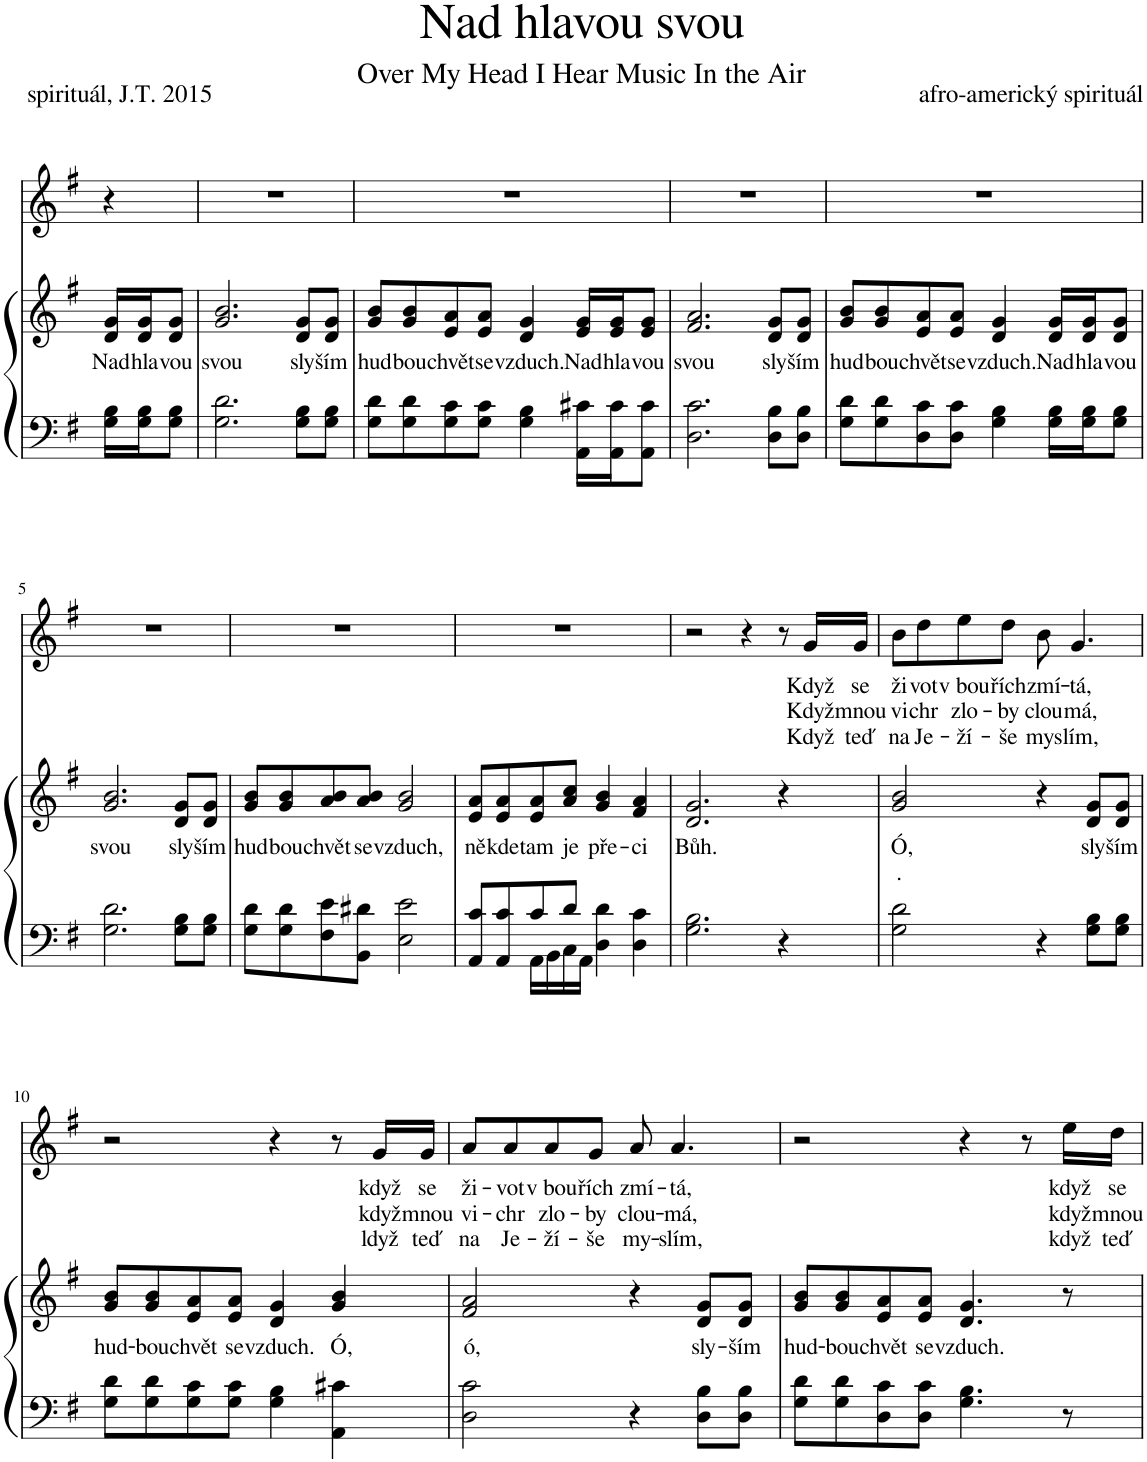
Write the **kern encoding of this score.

**kern	**kern	**text	**text	**kern	**text	**text	**text
*part2	*part2	*part2	*part2	*part1	*part1	*part1	*part1
*staff3	*staff2	*staff2	*staff2	*staff1	*staff1	*staff1	*staff1
*I"Pipe Organ	*	*	*	*I"Voice	*	*	*
*I'P Org	*	*	*	*	*	*	*
*clefF4	*clefG2	*	*	*clefG2	*	*	*
*k[f#]	*k[f#]	*	*	*k[f#]	*	*	*
*M4/4	*M4/4	*	*	*M4/4	*	*	*
=	=	=	=	=	=	=	=
!	!	!LO:LY:b	!	!	!	!	!
16G\ 16B\LL	16d/ 16g/LL	Nad	.	4r	.	.	.
!	!	!LO:LY:b	!	!	!	!	!
16G\ 16B\J	16d/ 16g/J	hla-	.	.	.	.	.
!	!	!LO:LY:b	!	!	!	!	!
8G\ 8B\J	8d/ 8g/J	-vou	.	.	.	.	.
=1	=1	=1	=1	=1	=1	=1	=1
!	!	!LO:LY:b	!	!	!	!	!
2.G\ 2.d\	2.g/ 2.b/	svou	.	1r	.	.	.
!	!	!LO:LY:b	!	!	!	!	!
8G\ 8B\L	8d/ 8g/L	sly-	.	.	.	.	.
!	!	!LO:LY:b	!	!	!	!	!
8G\ 8B\J	8d/ 8g/J	-ším	.	.	.	.	.
=2	=2	=2	=2	=2	=2	=2	=2
!	!	!LO:LY:b	!	!	!	!	!
8G\ 8d\L	8g/ 8b/L	hud-	.	1r	.	.	.
!	!	!LO:LY:b	!	!	!	!	!
8G\ 8d\	8g/ 8b/	-bou	.	.	.	.	.
!	!	!LO:LY:b	!	!	!	!	!
8G\ 8c\	8e/ 8a/	chvět	.	.	.	.	.
!	!	!LO:LY:b	!	!	!	!	!
8G\ 8c\J	8e/ 8a/J	se	.	.	.	.	.
!	!	!LO:LY:b	!	!	!	!	!
4G\ 4B\	4d/ 4g/	vzduch.	.	.	.	.	.
!	!	!LO:LY:b	!	!	!	!	!
16AA\ 16c#X\LL	16e/ 16g/LL	Nad	.	.	.	.	.
!	!	!LO:LY:b	!	!	!	!	!
16AA\ 16c#\J	16e/ 16g/J	hla-	.	.	.	.	.
!	!	!LO:LY:b	!	!	!	!	!
8AA\ 8c#\J	8e/ 8g/J	-vou	.	.	.	.	.
=3	=3	=3	=3	=3	=3	=3	=3
!	!	!LO:LY:b	!	!	!	!	!
2.D\ 2.c\	2.f#/ 2.a/	svou	.	1r	.	.	.
!	!	!LO:LY:b	!	!	!	!	!
8D\ 8B\L	8d/ 8g/L	sly-	.	.	.	.	.
!	!	!LO:LY:b	!	!	!	!	!
8D\ 8B\J	8d/ 8g/J	-ším	.	.	.	.	.
=4	=4	=4	=4	=4	=4	=4	=4
!	!	!LO:LY:b	!	!	!	!	!
8G\ 8d\L	8g/ 8b/L	hud-	.	1r	.	.	.
!	!	!LO:LY:b	!	!	!	!	!
8G\ 8d\	8g/ 8b/	-bou	.	.	.	.	.
!	!	!LO:LY:b	!	!	!	!	!
8D\ 8c\	8e/ 8a/	chvět	.	.	.	.	.
!	!	!LO:LY:b	!	!	!	!	!
8D\ 8c\J	8e/ 8a/J	se	.	.	.	.	.
!	!	!LO:LY:b	!	!	!	!	!
4G\ 4B\	4d/ 4g/	vzduch.	.	.	.	.	.
!	!	!LO:LY:b	!	!	!	!	!
16G\ 16B\LL	16d/ 16g/LL	Nad	.	.	.	.	.
!	!	!LO:LY:b	!	!	!	!	!
16G\ 16B\J	16d/ 16g/J	hla-	.	.	.	.	.
!	!	!LO:LY:b	!	!	!	!	!
8G\ 8B\J	8d/ 8g/J	-vou	.	.	.	.	.
!!LO:LB:g=z
=5	=5	=5	=5	=5	=5	=5	=5
!	!	!LO:LY:b	!	!	!	!	!
2.G\ 2.d\	2.g/ 2.b/	svou	.	1r	.	.	.
!	!	!LO:LY:b	!	!	!	!	!
8G\ 8B\L	8d/ 8g/L	sly-	.	.	.	.	.
!	!	!LO:LY:b	!	!	!	!	!
8G\ 8B\J	8d/ 8g/J	-ším	.	.	.	.	.
=6	=6	=6	=6	=6	=6	=6	=6
!	!	!LO:LY:b	!	!	!	!	!
8G\ 8d\L	8g/ 8b/L	hud-	.	1r	.	.	.
!	!	!LO:LY:b	!	!	!	!	!
8G\ 8d\	8g/ 8b/	-bou	.	.	.	.	.
!	!	!LO:LY:b	!	!	!	!	!
8F#\ 8e\	8a/ 8b/	chvět	.	.	.	.	.
!	!	!LO:LY:b	!	!	!	!	!
8BB\ 8d#X\J	8a/ 8b/J	se	.	.	.	.	.
!	!	!LO:LY:b	!	!	!	!	!
2E\ 2e\	2g/ 2b/	vzduch,	.	.	.	.	.
=7	=7	=7	=7	=7	=7	=7	=7
*^	*	*	*	*	*	*	*
!	!	!	!LO:LY:b	!	!	!	!	!
8AA/ 8c/L	4ryy	8e/ 8a/L	ně-	.	1r	.	.	.
!	!	!	!LO:LY:b	!	!	!	!	!
8AA/ 8c/	.	8e/ 8a/	-kde	.	.	.	.	.
!	!	!	!LO:LY:b	!	!	!	!	!
8c/	16AA\LL	8e/ 8a/	tam	.	.	.	.	.
.	16BB\	.	.	.	.	.	.	.
!	!	!	!LO:LY:b	!	!	!	!	!
8d/J	16C\	8a/ 8cc/J	je	.	.	.	.	.
.	16AA\JJ	.	.	.	.	.	.	.
!	!	!	!LO:LY:b	!	!	!	!	!
4D\ 4d\	2ryy	4g/ 4b/	pře-	.	.	.	.	.
!	!	!	!LO:LY:b	!	!	!	!	!
4D\ 4c\	.	4f#/ 4a/	-ci	.	.	.	.	.
*v	*v	*	*	*	*	*	*	*
=8	=8	=8	=8	=8	=8	=8	=8
!	!	!LO:LY:b	!	!	!	!	!
2.G\ 2.B\	2.d/ 2.g/	Bůh.	.	2r	.	.	.
.	.	.	.	4r	.	.	.
4r	4r	.	.	8r	.	.	.
!	!	!	!	!	!LO:LY:b	!LO:LY:b	!LO:LY:b
.	.	.	.	16g/LL	Když	Když	Když
!	!	!	!	!	!LO:LY:b	!LO:LY:b	!LO:LY:b
.	.	.	.	16g/JJ	se	mnou	teď
=9	=9	=9	=9	=9	=9	=9	=9
!	!	!LO:LY:b	!LO:LY:b	!	!LO:LY:b	!LO:LY:b	!LO:LY:b
2G\ 2d\	2g/ 2b/	Ó,	.	8b\L	ži-	vi-	na
!	!	!	!	!	!LO:LY:b	!LO:LY:b	!LO:LY:b
.	.	.	.	8dd\	-vot	-chr	Je-
!	!	!	!	!	!LO:LY:b	!LO:LY:b	!LO:LY:b
.	.	.	.	8ee\	v bou-	zlo-	-ží-
!	!	!	!	!	!LO:LY:b	!LO:LY:b	!LO:LY:b
.	.	.	.	8dd\J	-řích	-by	-še
!	!	!	!	!	!LO:LY:b	!LO:LY:b	!LO:LY:b
4r	4r	.	.	8b\	zmí-	clou-	mys-
!	!	!	!	!	!LO:LY:b	!LO:LY:b	!LO:LY:b
.	.	.	.	4.g/	-tá,	-má,	-lím,
!	!	!LO:LY:b	!	!	!	!	!
8G\ 8B\L	8d/ 8g/L	sly-	.	.	.	.	.
!	!	!LO:LY:b	!	!	!	!	!
8G\ 8B\J	8d/ 8g/J	-ším	.	.	.	.	.
!!LO:LB:g=z
=10	=10	=10	=10	=10	=10	=10	=10
!	!	!LO:LY:b	!	!	!	!	!
8G\ 8d\L	8g/ 8b/L	hud-	.	2r	.	.	.
!	!	!LO:LY:b	!	!	!	!	!
8G\ 8d\	8g/ 8b/	-bou	.	.	.	.	.
!	!	!LO:LY:b	!	!	!	!	!
8G\ 8c\	8e/ 8a/	chvět	.	.	.	.	.
!	!	!LO:LY:b	!	!	!	!	!
8G\ 8c\J	8e/ 8a/J	se	.	.	.	.	.
!	!	!LO:LY:b	!	!	!	!	!
4G\ 4B\	4d/ 4g/	vzduch.	.	4r	.	.	.
!	!	!LO:LY:b	!	!	!	!	!
4AA\ 4c#X\	4g/ 4b/	Ó,	.	8r	.	.	.
!	!	!	!	!	!LO:LY:b	!LO:LY:b	!LO:LY:b
.	.	.	.	16g/LL	když	když	ldyž
!	!	!	!	!	!LO:LY:b	!LO:LY:b	!LO:LY:b
.	.	.	.	16g/JJ	se	mnou	teď
=11	=11	=11	=11	=11	=11	=11	=11
!	!	!LO:LY:b	!	!	!LO:LY:b	!LO:LY:b	!LO:LY:b
2D\ 2c\	2f#/ 2a/	ó,	.	8a/L	ži-	vi-	na
!	!	!	!	!	!LO:LY:b	!LO:LY:b	!LO:LY:b
.	.	.	.	8a/	-vot	-chr	Je-
!	!	!	!	!	!LO:LY:b	!LO:LY:b	!LO:LY:b
.	.	.	.	8a/	v bou-	zlo-	-ží-
!	!	!	!	!	!LO:LY:b	!LO:LY:b	!LO:LY:b
.	.	.	.	8g/J	-řích	-by	-še
!	!	!	!	!	!LO:LY:b	!LO:LY:b	!LO:LY:b
4r	4r	.	.	8a/	zmí-	clou-	my-
!	!	!	!	!	!LO:LY:b	!LO:LY:b	!LO:LY:b
.	.	.	.	4.a/	-tá,	-má,	-slím,
!	!	!LO:LY:b	!	!	!	!	!
8D\ 8B\L	8d/ 8g/L	sly-	.	.	.	.	.
!	!	!LO:LY:b	!	!	!	!	!
8D\ 8B\J	8d/ 8g/J	-ším	.	.	.	.	.
=12	=12	=12	=12	=12	=12	=12	=12
!	!	!LO:LY:b	!	!	!	!	!
8G\ 8d\L	8g/ 8b/L	hud-	.	2r	.	.	.
!	!	!LO:LY:b	!	!	!	!	!
8G\ 8d\	8g/ 8b/	-bou	.	.	.	.	.
!	!	!LO:LY:b	!	!	!	!	!
8D\ 8c\	8e/ 8a/	chvět	.	.	.	.	.
!	!	!LO:LY:b	!	!	!	!	!
8D\ 8c\J	8e/ 8a/J	se	.	.	.	.	.
!	!	!LO:LY:b	!	!	!	!	!
4.G\ 4.B\	4.d/ 4.g/	vzduch.	.	4r	.	.	.
.	.	.	.	8r	.	.	.
!	!	!	!	!	!LO:LY:b	!LO:LY:b	!LO:LY:b
8r	8r	.	.	16ee\LL	když	když	když
!	!	!	!	!	!LO:LY:b	!LO:LY:b	!LO:LY:b
.	.	.	.	16dd\JJ	se	mnou	teď
=	=	=	=	=	=	=	=
*-	*-	*-	*-	*-	*-	*-	*-
